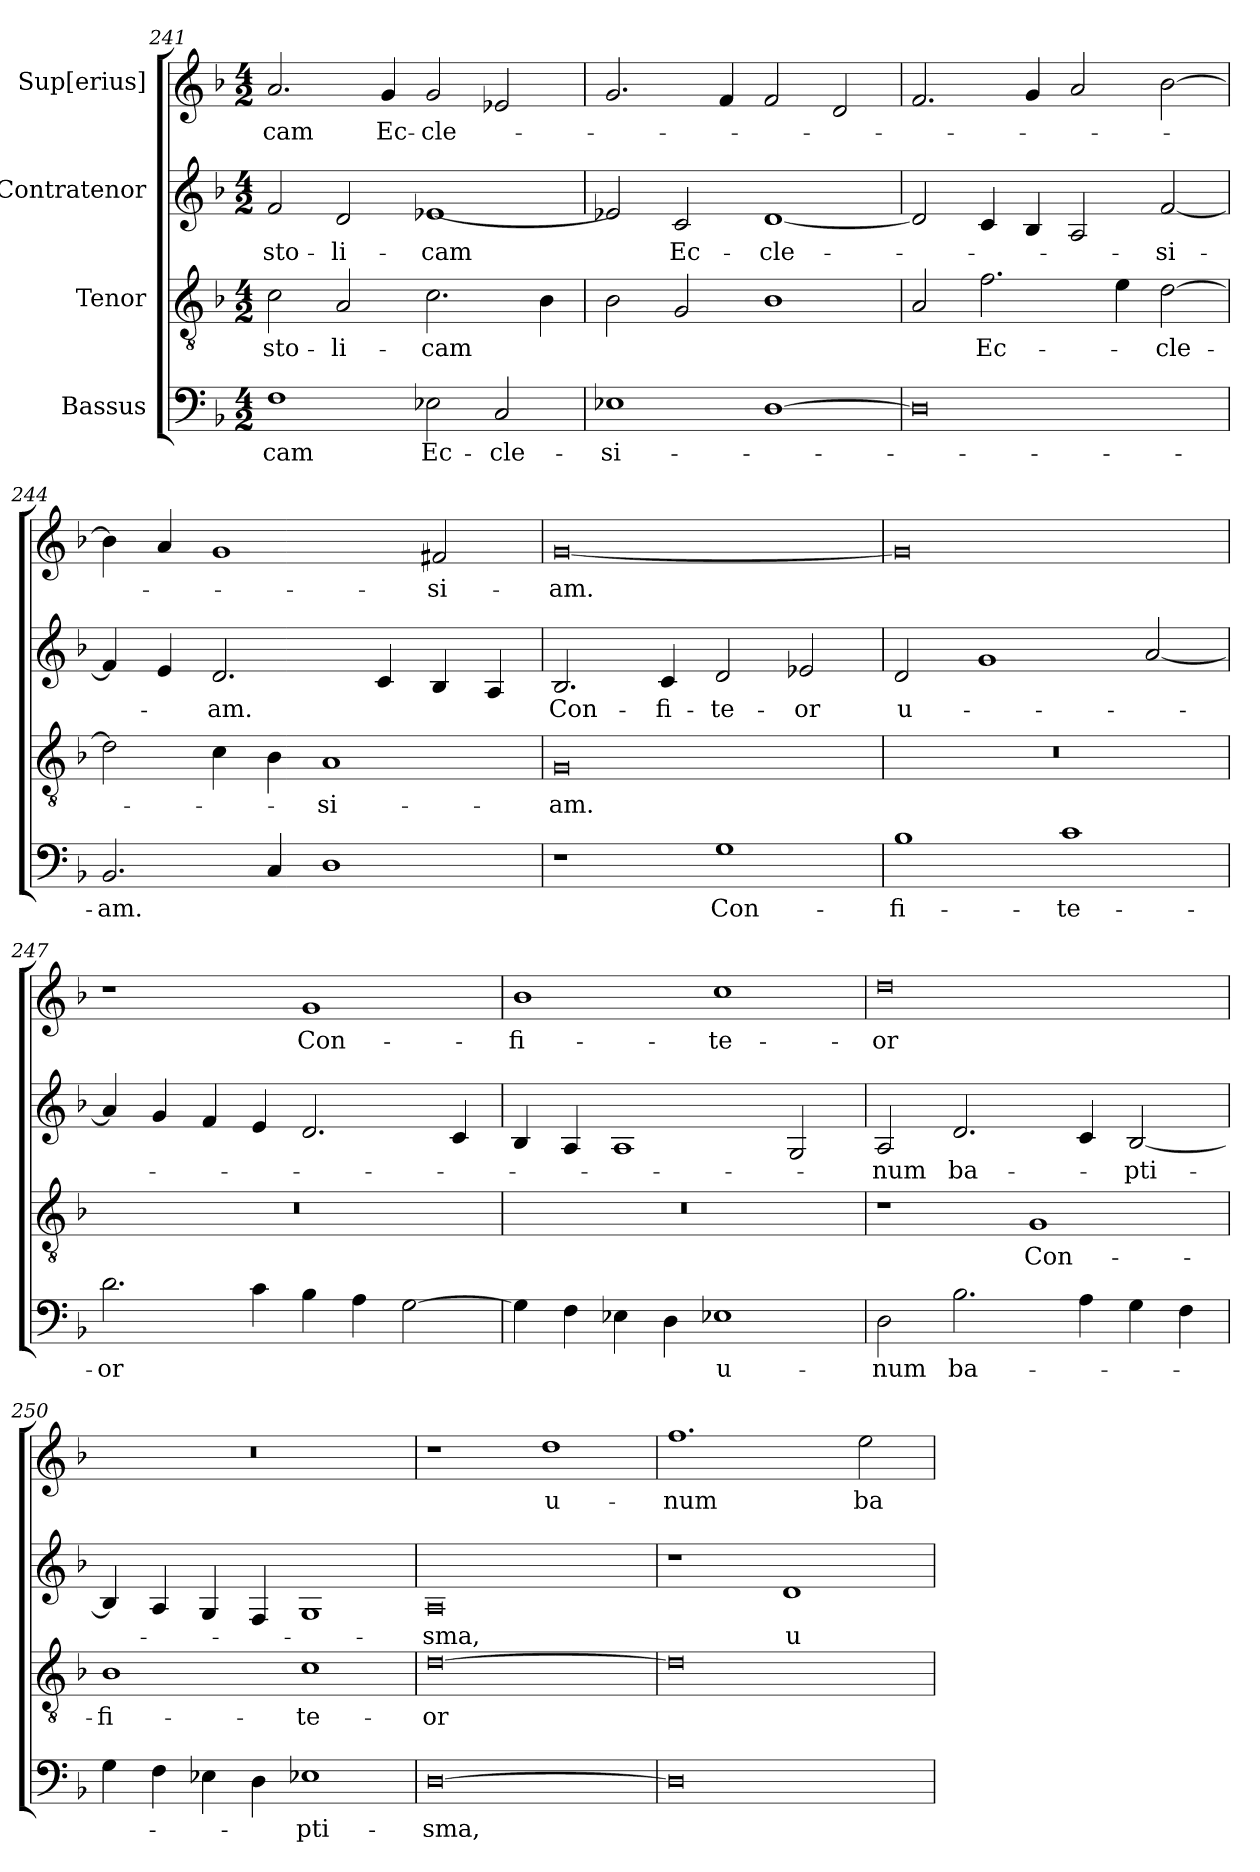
**kern	**text	**kern	**text	**kern	**text	**kern	**text
*part4	*part4	*part3	*part3	*part2	*part2	*part1	*part1
*staff4	*staff4	*staff3	*staff3	*staff2	*staff2	*staff1	*staff1
*I"Bassus	*	*I"Tenor	*	*I"Contratenor	*	*I"Sup[erius]	*
*clefF4	*	*clefGv2	*	*clefG2	*	*clefG2	*
*k[b-]	*	*k[b-]	*	*k[b-]	*	*k[b-]	*
*M4/2	*	*M4/2	*	*M4/2	*	*M4/2	*
=241	=241	=241	=241	=241	=241	=241	=241
1F\	-cam	2c\	-sto-	2f/	-sto-	2.a/	-cam
.	.	2A/	-li-	2d/	-li-	.	.
.	.	.	.	.	.	4g/	Ec-
2E-X\	Ec-	2.c\	-cam	[1e-X/	-cam	2g/	-cle-
2C/	-cle-	.	.	.	.	2e-X/	.
.	.	4B-\	.	.	.	.	.
=242	=242	=242	=242	=242	=242	=242	=242
1E-X\	-si-	2B-\	.	2e-X/]	.	2.g/	.
.	.	2G/	.	2c/	Ec-	.	.
.	.	.	.	.	.	4f/	.
[1D\	.	1B-\	.	[1d/	-cle-	2f/	.
.	.	.	.	.	.	2d/	.
=243	=243	=243	=243	=243	=243	=243	=243
0D\]	.	2A/	.	2d/]	.	2.f/	.
.	.	2.f\	Ec-	4c/	.	.	.
.	.	.	.	4B-/	.	4g/	.
.	.	.	.	2A/	.	2a/	.
.	.	4e\	.	.	.	.	.
.	.	[2d\	-cle-	[2f/	-si-	[2b-\	.
=244	=244	=244	=244	=244	=244	=244	=244
2.BB-/	-am.	2d\]	.	4f/]	.	4b-\]	.
.	.	.	.	4e/	.	4a/	.
.	.	4c\	.	2.d/	-am.	1g/	.
4C/	.	4B-\	.	.	.	.	.
1D\	.	1A/	-si-	.	.	.	.
.	.	.	.	4c/	.	.	.
.	.	.	.	4B-/	.	2f#X/	-si-
.	.	.	.	4A/	.	.	.
=245	=245	=245	=245	=245	=245	=245	=245
1r	.	0G/	-am.	2.B-/	Con-	[0g/	-am.
.	.	.	.	4c/	-fi-	.	.
1G\	Con-	.	.	2d/	-te-	.	.
.	.	.	.	2e-X/	-or	.	.
=246	=246	=246	=246	=246	=246	=246	=246
1B-\	-fi-	0r	.	2d/	u-	0g/]	.
.	.	.	.	1g/	.	.	.
1c\	-te-	.	.	.	.	.	.
.	.	.	.	[2a/	.	.	.
=247	=247	=247	=247	=247	=247	=247	=247
2.d\	-or	0r	.	4a/]	.	1r	.
.	.	.	.	4g/	.	.	.
.	.	.	.	4f/	.	.	.
4c\	.	.	.	4e/	.	.	.
4B-\	.	.	.	2.d/	.	1g/	Con-
4A\	.	.	.	.	.	.	.
[2G\	.	.	.	.	.	.	.
.	.	.	.	4c/	.	.	.
=248	=248	=248	=248	=248	=248	=248	=248
4G\]	.	0r	.	4B-/	.	1b-\	-fi-
4F\	.	.	.	4A/	.	.	.
4E-X\	.	.	.	1A/	.	.	.
4D\	.	.	.	.	.	.	.
1E-X\	u-	.	.	.	.	1cc\	-te-
.	.	.	.	2G/	.	.	.
=249	=249	=249	=249	=249	=249	=249	=249
2D\	-num	1r	.	2A/	-num	0dd\	-or
2.B-\	ba-	.	.	2.d/	ba-	.	.
.	.	1G/	Con-	.	.	.	.
4A\	.	.	.	4c/	.	.	.
4G\	.	.	.	[2B-/	-pti-	.	.
4F\	.	.	.	.	.	.	.
=250	=250	=250	=250	=250	=250	=250	=250
4G\	.	1B-\	-fi-	4B-/]	.	0r	.
4F\	.	.	.	4A/	.	.	.
4E-X\	.	.	.	4G/	.	.	.
4D\	.	.	.	4F/	.	.	.
1E-X\	-pti-	1c\	-te-	1G/	.	.	.
=251	=251	=251	=251	=251	=251	=251	=251
[0D\	-sma,	[0d\	-or	0A/	-sma,	1r	.
.	.	.	.	.	.	1dd\	u-
=252	=252	=252	=252	=252	=252	=252	=252
0D\]	.	0d\]	.	1r	.	1.ff\	-num
.	.	.	.	1d/	u-	.	.
.	.	.	.	.	.	2ee\	ba-
=	=	=	=	=	=	=	=
*-	*-	*-	*-	*-	*-	*-	*-
